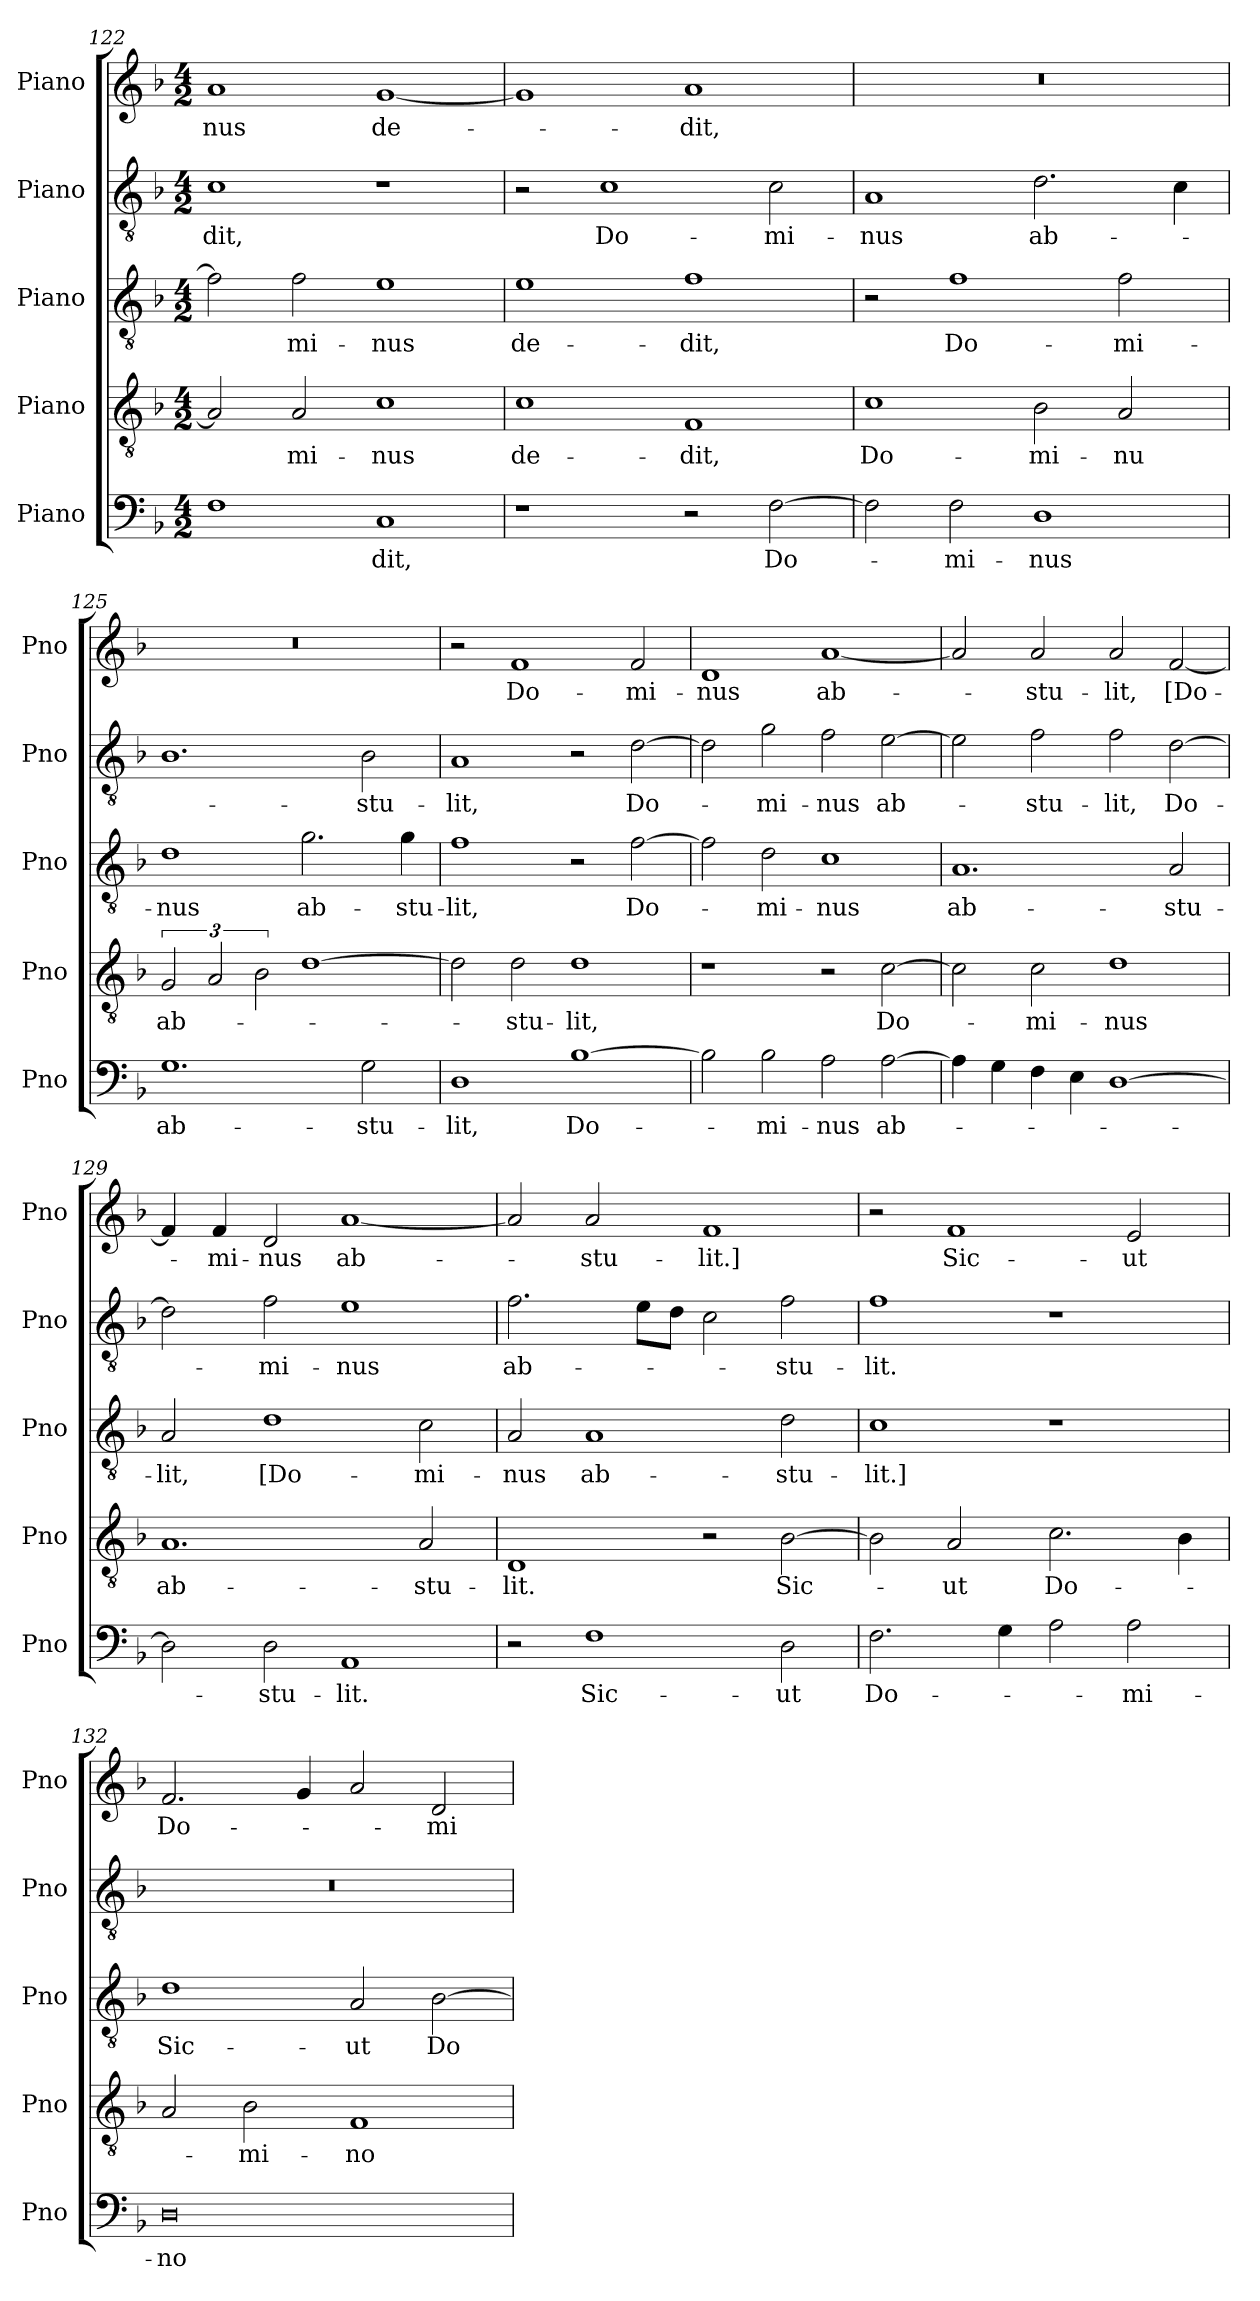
**kern	**text	**kern	**text	**kern	**text	**kern	**text	**kern	**text
*part5	*part5	*part4	*part4	*part3	*part3	*part2	*part2	*part1	*part1
*staff5	*staff5	*staff4	*staff4	*staff3	*staff3	*staff2	*staff2	*staff1	*staff1
*I"Piano	*	*I"Piano	*	*I"Piano	*	*I"Piano	*	*I"Piano	*
*I'Pno	*	*I'Pno	*	*I'Pno	*	*I'Pno	*	*I'Pno	*
*clefF4	*	*clefGv2	*	*clefGv2	*	*clefGv2	*	*clefG2	*
*k[b-]	*	*k[b-]	*	*k[b-]	*	*k[b-]	*	*k[b-]	*
*M4/2	*	*M4/2	*	*M4/2	*	*M4/2	*	*M4/2	*
=122	=122	=122	=122	=122	=122	=122	=122	=122	=122
!	!	!	!	!	!	!	!LO:LY:b	!	!LO:LY:b
1F	.	2A/]	.	2f\]	.	1c	-dit,	1a	-nus
!	!	!	!LO:LY:b	!	!LO:LY:b	!	!	!	!
.	.	2A/	-mi-	2f\	-mi-	.	.	.	.
!	!LO:LY:b	!	!LO:LY:b	!	!LO:LY:b	!	!	!	!LO:LY:b
1C	-dit,	1c	-nus	1e	-nus	1r	.	[1g	de­-
=123	=123	=123	=123	=123	=123	=123	=123	=123	=123
!	!	!	!LO:LY:b	!	!LO:LY:b	!	!	!	!
1r	.	1c	de-	1e	de-	2r	.	1g]	.
!	!	!	!	!	!	!	!LO:LY:b	!	!
.	.	.	.	.	.	1c	Do-	.	.
!	!	!	!LO:LY:b	!	!LO:LY:b	!	!	!	!LO:LY:b
2r	.	1F	-dit,	1f	-dit,	.	.	1a	-dit,
!	!LO:LY:b	!	!	!	!	!	!LO:LY:b	!	!
[2F\	Do­-	.	.	.	.	2c\	-mi­-	.	.
=124	=124	=124	=124	=124	=124	=124	=124	=124	=124
!	!	!	!LO:LY:b	!	!	!	!LO:LY:b	!	!
2F\]	.	1c	Do-	2r	.	1A	-nus	0r	.
!	!LO:LY:b	!	!	!	!LO:LY:b	!	!	!	!
2F\	-mi-	.	.	1f	Do­-	.	.	.	.
!	!LO:LY:b	!	!LO:LY:b	!	!	!	!LO:LY:b	!	!
1D	-nus	2B-\	-mi-	.	.	2.d\	ab­-	.	.
!	!	!	!LO:LY:b	!	!LO:LY:b	!	!	!	!
.	.	2A/	-nu	2f\	-mi­-	.	.	.	.
.	.	.	.	.	.	4c\	.	.	.
!!LO:PB:g=z
=125	=125	=125	=125	=125	=125	=125	=125	=125	=125
!	!LO:LY:b	!	!LO:LY:b	!	!LO:LY:b	!	!	!	!
1.G	ab­-	3G/	ab­-	1d	-nus	1.B-	.	0r	.
.	.	3A/	.	.	.	.	.	.	.
.	.	3B-\	.	.	.	.	.	.	.
!	!	!	!	!	!LO:LY:b	!	!	!	!
.	.	[1d	.	2.g\	ab-	.	.	.	.
!	!LO:LY:b	!	!	!	!	!	!LO:LY:b	!	!
2G\	-stu­-	.	.	.	.	2B-\	-stu­-	.	.
!	!	!	!	!	!LO:LY:b	!	!	!	!
.	.	.	.	4g\	-stu­-	.	.	.	.
=126	=126	=126	=126	=126	=126	=126	=126	=126	=126
!	!LO:LY:b	!	!	!	!LO:LY:b	!	!LO:LY:b	!	!
1D	-lit,	2d\]	.	1f	-lit,	1A	-lit,	2r	.
!	!	!	!LO:LY:b	!	!	!	!	!	!LO:LY:b
.	.	2d\	-stu-	.	.	.	.	1f	Do-
!	!LO:LY:b	!	!LO:LY:b	!	!	!	!	!	!
[1B-	Do-	1d	-lit,	2r	.	2r	.	.	.
!	!	!	!	!	!LO:LY:b	!	!LO:LY:b	!	!LO:LY:b
.	.	.	.	[2f\	Do-	[2d\	Do-	2f/	-mi­-
=127	=127	=127	=127	=127	=127	=127	=127	=127	=127
!	!	!	!	!	!	!	!	!	!LO:LY:b
2B-\]	.	1r	.	2f\]	.	2d\]	.	1d	-nus
!	!LO:LY:b	!	!	!	!LO:LY:b	!	!LO:LY:b	!	!
2B-\	-mi­-	.	.	2d\	-mi-	2g\	-mi­-	.	.
!	!LO:LY:b	!	!	!	!LO:LY:b	!	!LO:LY:b	!	!LO:LY:b
2A\	-nus	2r	.	1c	-nus	2f\	-nus	[1a	ab-
!	!LO:LY:b	!	!LO:LY:b	!	!	!	!LO:LY:b	!	!
[2A\	ab-	[2c\	Do­-	.	.	[2e\	ab-	.	.
=128	=128	=128	=128	=128	=128	=128	=128	=128	=128
!	!	!	!	!	!LO:LY:b	!	!	!	!
4A\]	.	2c\]	.	1.A	ab-	2e\]	.	2a/]	.
4G\	.	.	.	.	.	.	.	.	.
!	!	!	!LO:LY:b	!	!	!	!LO:LY:b	!	!LO:LY:b
4F\	.	2c\	-mi­-	.	.	2f\	-stu­-	2a/	-stu­-
4E\	.	.	.	.	.	.	.	.	.
!	!	!	!LO:LY:b	!	!	!	!LO:LY:b	!	!LO:LY:b
[1D	.	1d	-nus	.	.	2f\	-lit,	2a/	-lit,
!	!	!	!	!	!LO:LY:b	!	!LO:LY:b	!	!LO:LY:b
.	.	.	.	2A/	-stu­-	[2d\	Do­-	[2f/	[Do-
=129	=129	=129	=129	=129	=129	=129	=129	=129	=129
!	!	!	!LO:LY:b	!	!LO:LY:b	!	!	!	!
2D\]	.	1.A	ab­-	2A/	-lit,	2d\]	.	4f/]	.
!	!	!	!	!	!	!	!	!	!LO:LY:b
.	.	.	.	.	.	.	.	4f/	-mi-
!	!LO:LY:b	!	!	!	!LO:LY:b	!	!LO:LY:b	!	!LO:LY:b
2D\	-stu­-	.	.	1d	[Do-	2f\	-mi­-	2d/	-nus
!	!LO:LY:b	!	!	!	!	!	!LO:LY:b	!	!LO:LY:b
1AA	-lit.	.	.	.	.	1e	-nus	[1a	ab­-
!	!	!	!LO:LY:b	!	!LO:LY:b	!	!	!	!
.	.	2A/	-stu-	2c\	-mi­-	.	.	.	.
=130	=130	=130	=130	=130	=130	=130	=130	=130	=130
!	!	!	!LO:LY:b	!	!LO:LY:b	!	!LO:LY:b	!	!
2r	.	1D	-lit.	2A/	-nus	2.f\	ab-	2a/]	.
!	!LO:LY:b	!	!	!	!LO:LY:b	!	!	!	!LO:LY:b
1F	Sic­-	.	.	1A	ab-	.	.	2a/	-stu­-
.	.	.	.	.	.	8e\L	.	.	.
.	.	.	.	.	.	8d\J	.	.	.
!	!	!	!	!	!	!	!	!	!LO:LY:b
.	.	2r	.	.	.	2c\	.	1f	-lit.]
!	!LO:LY:b	!	!LO:LY:b	!	!LO:LY:b	!	!LO:LY:b	!	!
2D\	-ut	[2B-\	Sic­-	2d\	-stu-	2f\	-stu­-	.	.
=131	=131	=131	=131	=131	=131	=131	=131	=131	=131
!	!LO:LY:b	!	!	!	!LO:LY:b	!	!LO:LY:b	!	!
2.F\	Do-	2B-\]	.	1c	-lit.]	1f	-lit.	2r	.
!	!	!	!LO:LY:b	!	!	!	!	!	!LO:LY:b
.	.	2A/	-ut	.	.	.	.	1f	Sic-
4G\	.	.	.	.	.	.	.	.	.
!	!	!	!LO:LY:b	!	!	!	!	!	!
2A\	.	2.c\	Do-	1r	.	1r	.	.	.
!	!LO:LY:b	!	!	!	!	!	!	!	!LO:LY:b
2A\	-mi­-	.	.	.	.	.	.	2e/	-ut
.	.	4B-\	.	.	.	.	.	.	.
!!LO:LB:g=z
=132	=132	=132	=132	=132	=132	=132	=132	=132	=132
!	!LO:LY:b	!	!	!	!LO:LY:b	!	!	!	!LO:LY:b
0D	-no	2A/	.	1d	Sic-	0r	.	2.f/	Do-
!	!	!	!LO:LY:b	!	!	!	!	!	!
.	.	2B-\	-mi-	.	.	.	.	.	.
.	.	.	.	.	.	.	.	4g/	.
!	!	!	!LO:LY:b	!	!LO:LY:b	!	!	!	!
.	.	1F	-no	2A/	-ut	.	.	2a/	.
!	!	!	!	!	!LO:LY:b	!	!	!	!LO:LY:b
.	.	.	.	[2B-\	Do­-	.	.	2d/	-mi-
=	=	=	=	=	=	=	=	=	=
*-	*-	*-	*-	*-	*-	*-	*-	*-	*-
